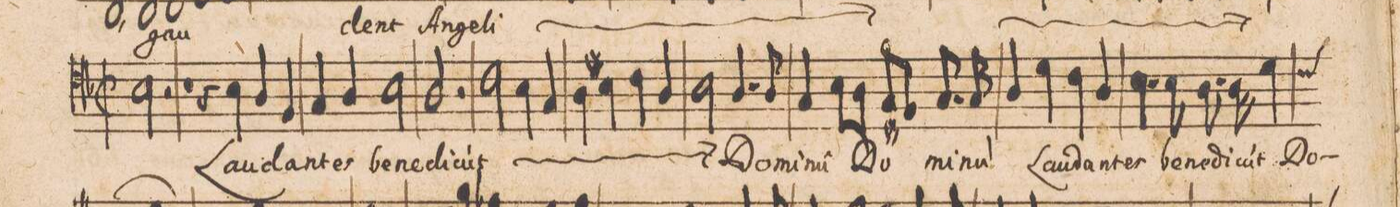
**kern	**text
*I"[Tenore]	*
*clefC4	*
*k[b-]	*
*met(C|)	*
*M2/1	*
2B-\	-li
*	*Xij
2r	.
1r	.
=32-	=32-
4r	.
4B-\	Lau-
4A/	-dan-
4F/	-tes
4G/	be-
4A/	-ne-
2B-\	-di-
=33-	=33-
2A/	-c(un)t
2r	.
*	*ij
2c\	Lau-
4B-\	-dan-
4G/	-tes
=34-	=34-
4A\	be-
4Bn\	-ne-
4c\	-di-
4A/	.
2B\	-c(un)t
*	*Xij
4.A/	Do-
8A/	-mi-
=35-	=35-
4G/	-n(um)
8B-\L	Do-
8A\J	.
8G/L	.
8F#X/J	.
8.G/	.
16G/	-mi-
4A/	-n(um)
4d\	Lau-
4c\	-dan-
4A/	-tes
=36-	=36-
4.B-\	be-
8B-\	-ne-
8.A\	-di-
16A\	-c(un)t
*custos:c	*
4d\	Do-
*-	*-
